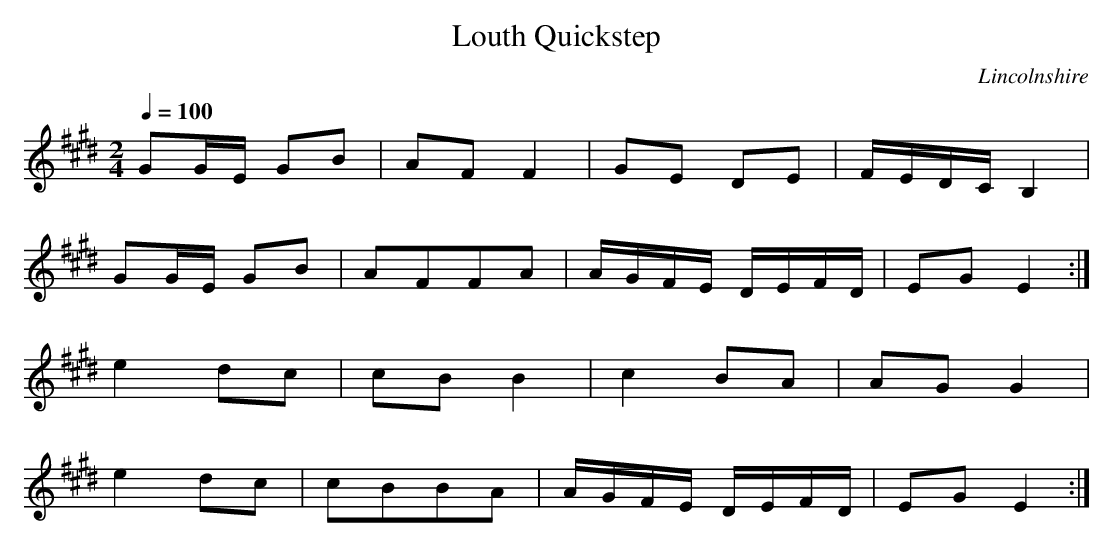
X:1
T:Louth Quickstep
O:Lincolnshire
M:2/4
K:Emaj
L:1/8
Q:1/4=100
GG/2E/2 GB | AF F2 | GE DE | F/2E/2D/2C/2 B,2 |
GG/2E/2 GB | AFFA | A/2G/2F/2E/2 D/2E/2F/2D/2 | EG E2 :|
e2 dc | cB B2 | c2 BA | AG G2 |
e2 dc | cBBA | A/2G/2F/2E/2 D/2E/2F/2D/2 | EG E2 :|
